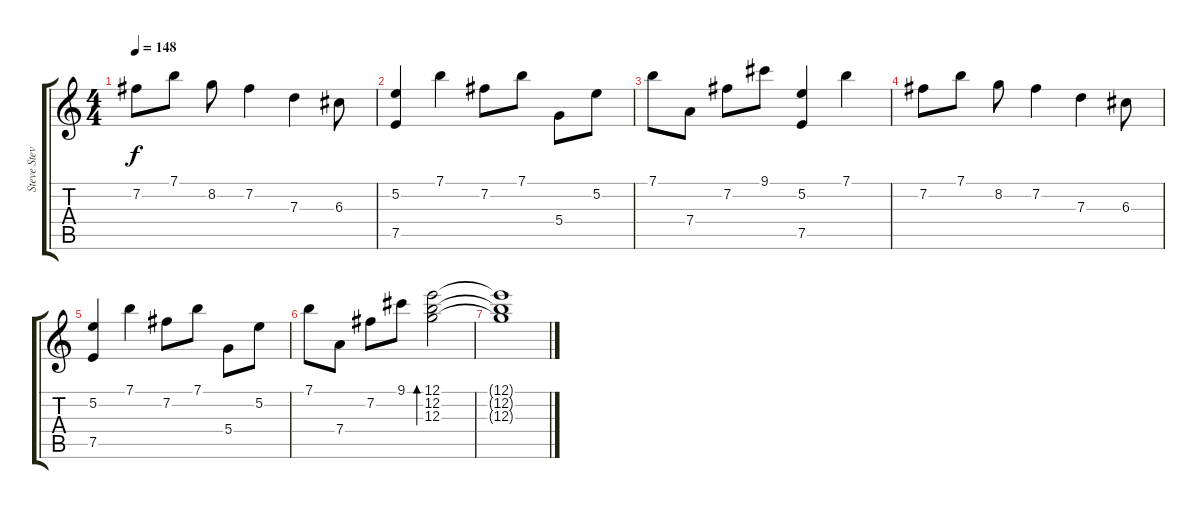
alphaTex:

\track ("Steve Stevens" "Steve Stev") {instrument acousticguitarsteel}
\staff {score tabs}
\tuning (E4 B3 G3 D3 A2 E2) {hide}
\ts (4 4)
\tempo 148
\clef g2
\ks c
7.2.8{dy f} 7.1.8 8.2.8 7.2.4 7.3.4 6.3.8 |
(5.2 7.5).4 7.1.4 7.2.8 7.1.8 5.4.8 5.2.8 |
7.1.8 7.4.8 7.2.8 9.1.8 (5.2 7.5).4 7.1.4 |
7.2.8 7.1.8 8.2.8 7.2.4 7.3.4 6.3.8 |
(5.2 7.5).4 7.1.4 7.2.8 7.1.8 5.4.8 5.2.8 |
7.1.8 7.4.8 7.2.8 9.1.8 (12.1 12.2 12.3).2{bd 480} |
(12.1{t} 12.2{t} 12.3{t}).1
